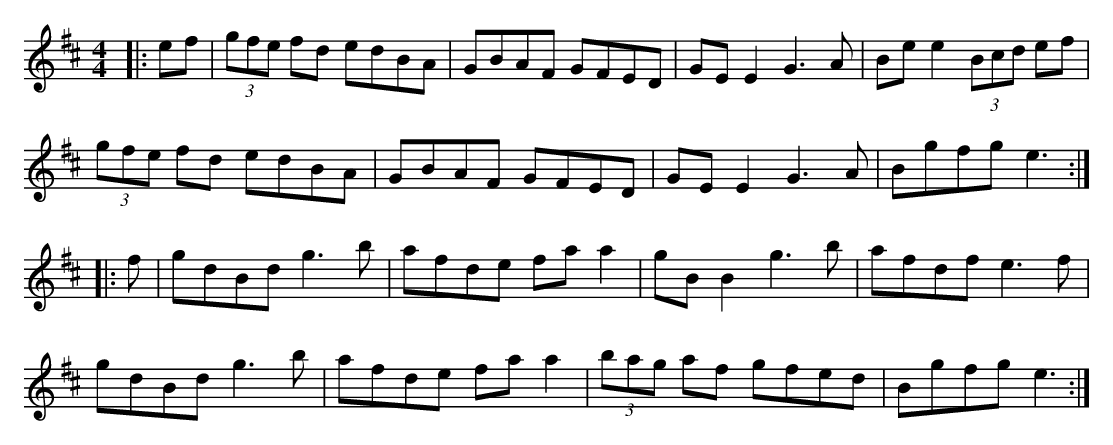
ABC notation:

X:1
M:4/4
K:Amix
|:ef|(3gfe fd edBA|GBAF GFED|GE E2 G3A|Be e2 (3Bcd ef|
(3gfe fd edBA|GBAF GFED|GE E2 G3A|Bgfg e3:|
|:f|gdBd g3b|afde fa a2|gB B2 g3b|afdf e3f|
gdBd g3b|afde fa a2|(3bag af gfed|Bgfg e3:|
